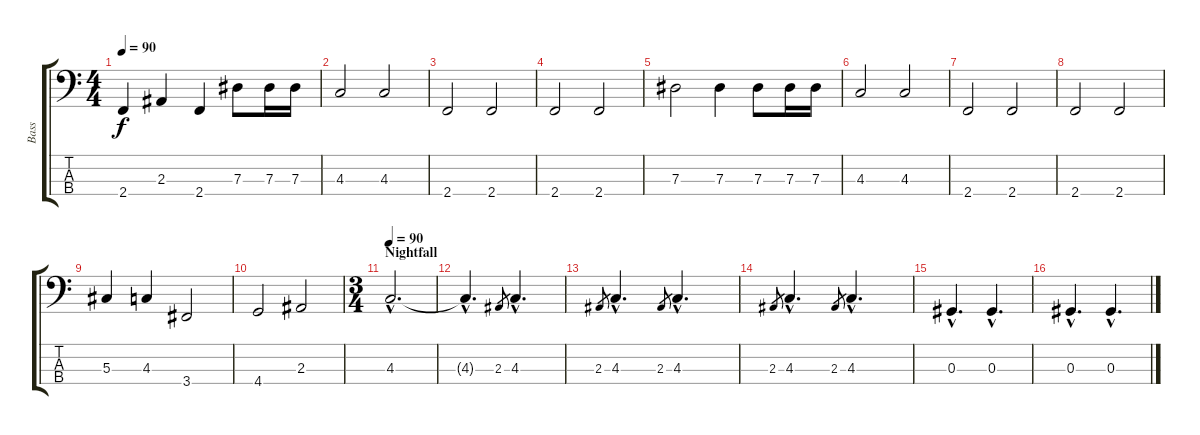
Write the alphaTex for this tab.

\track ("Bass" "Bass") {instrument electricbasspick}
\staff {score tabs}
\tuning (Gb2 Db2 Ab1 Eb1) {hide}
\ts (4 4)
\tempo 90
\clef f4
\ks c
2.4.4{dy f} 2.3.4 2.4.4 7.3.8 7.3.16 7.3.16 |
4.3.2 4.3.2 |
2.4.2 2.4.2 |
2.4.2 2.4.2 |
7.3.2 7.3.4 7.3.8 7.3.16 7.3.16 |
4.3.2 4.3.2 |
2.4.2 2.4.2 |
2.4.2 2.4.2 |
5.3.4 4.3.4 3.4.2 |
4.4.2 2.3.2 |
\ts (3 4)
\section ("" "Nightfall")
\tempo 90
4.3{hac}.2{d} |
4.3{hac t}.4{d} 2.3.8{gr} 4.3{hac}.4{d} |
2.3.8{gr} 4.3{hac}.4{d} 2.3.8{gr} 4.3{hac}.4{d} |
2.3.8{gr} 4.3{hac}.4{d} 2.3.8{gr} 4.3{hac}.4{d} |
0.3{hac}.4{d} 0.3{hac}.4{d} |
0.3{hac}.4{d} 0.3{hac}.4{d}
